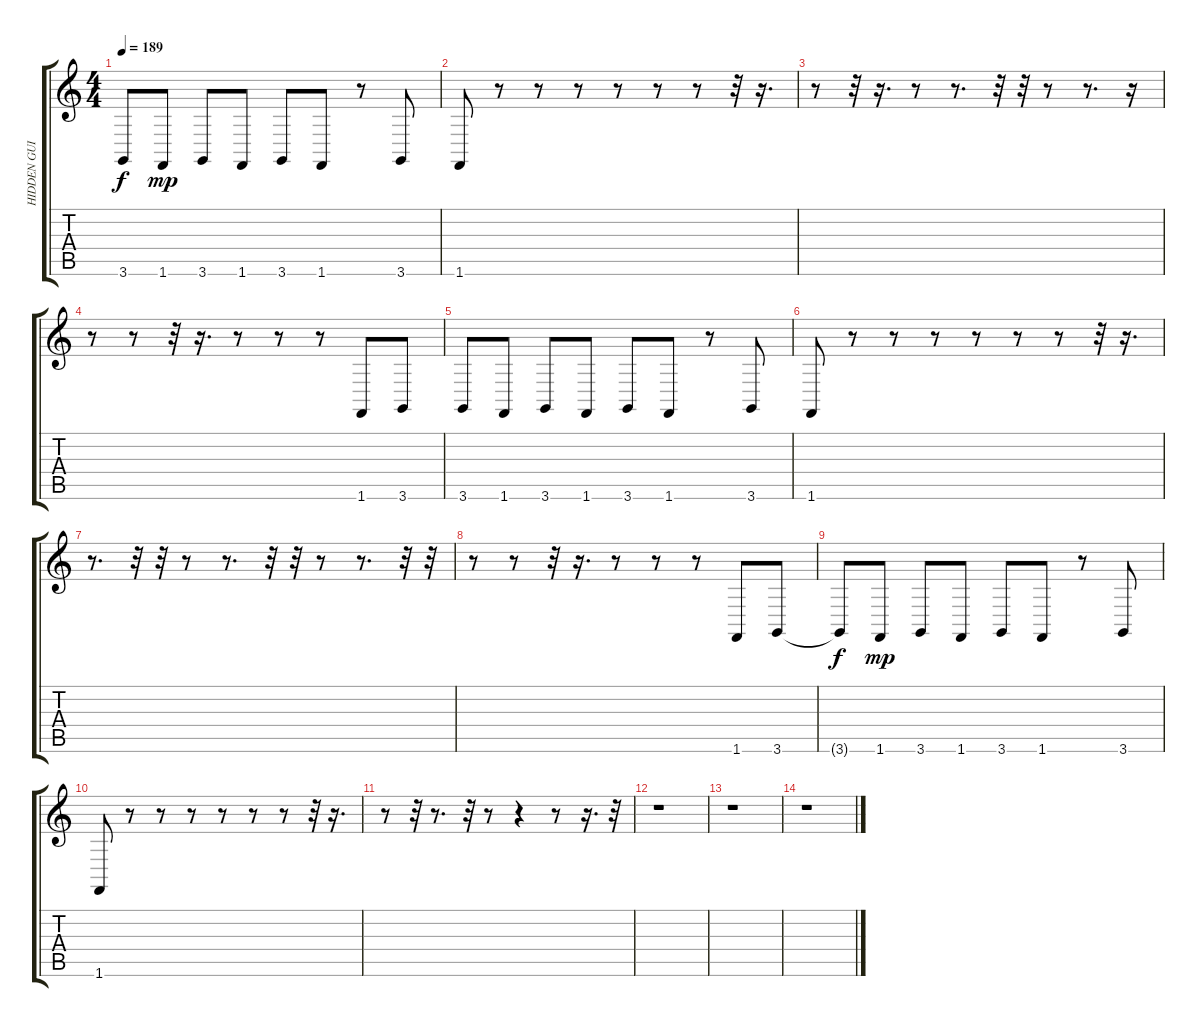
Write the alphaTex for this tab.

\track ("HIDDEN GUITAR" "HIDDEN GUI") {instrument electricpiano1}
\staff {score tabs}
\tuning (E4 B3 G3 D3 A2 E2) {hide}
\ts (4 4)
\tempo 189
\clef g2
\ks c
3.6{t}.8{dy f} 1.6.8{dy mp} 3.6.8 1.6.8 3.6.8 1.6.8 r.8 3.6.8 |
1.6.8 r.8 r.8 r.8 r.8 r.8 r.8 r.32 r.16{d} |
r.8 r.32 r.16{d} r.8 r.8{d} r.32 r.32 r.8 r.8{d} r.16 |
r.8 r.8 r.32 r.16{d} r.8 r.8 r.8 1.6.8 3.6.8 |
3.6.8 1.6.8 3.6.8 1.6.8 3.6.8 1.6.8 r.8 3.6.8 |
1.6.8 r.8 r.8 r.8 r.8 r.8 r.8 r.32 r.16{d} |
r.8{d} r.32 r.32 r.8 r.8{d} r.32 r.32 r.8 r.8{d} r.32 r.32 |
r.8 r.8 r.32 r.16{d} r.8 r.8 r.8 1.6.8 3.6.8 |
3.6{t}.8{dy f} 1.6.8{dy mp} 3.6.8 1.6.8 3.6.8 1.6.8 r.8 3.6.8 |
1.6.8 r.8 r.8 r.8 r.8 r.8 r.8 r.32 r.16{d} |
r.8 r.32 r.8{d} r.32 r.8 r.4 r.8 r.16{d} r.32 |
r.1 |
r.1 |
r.1
